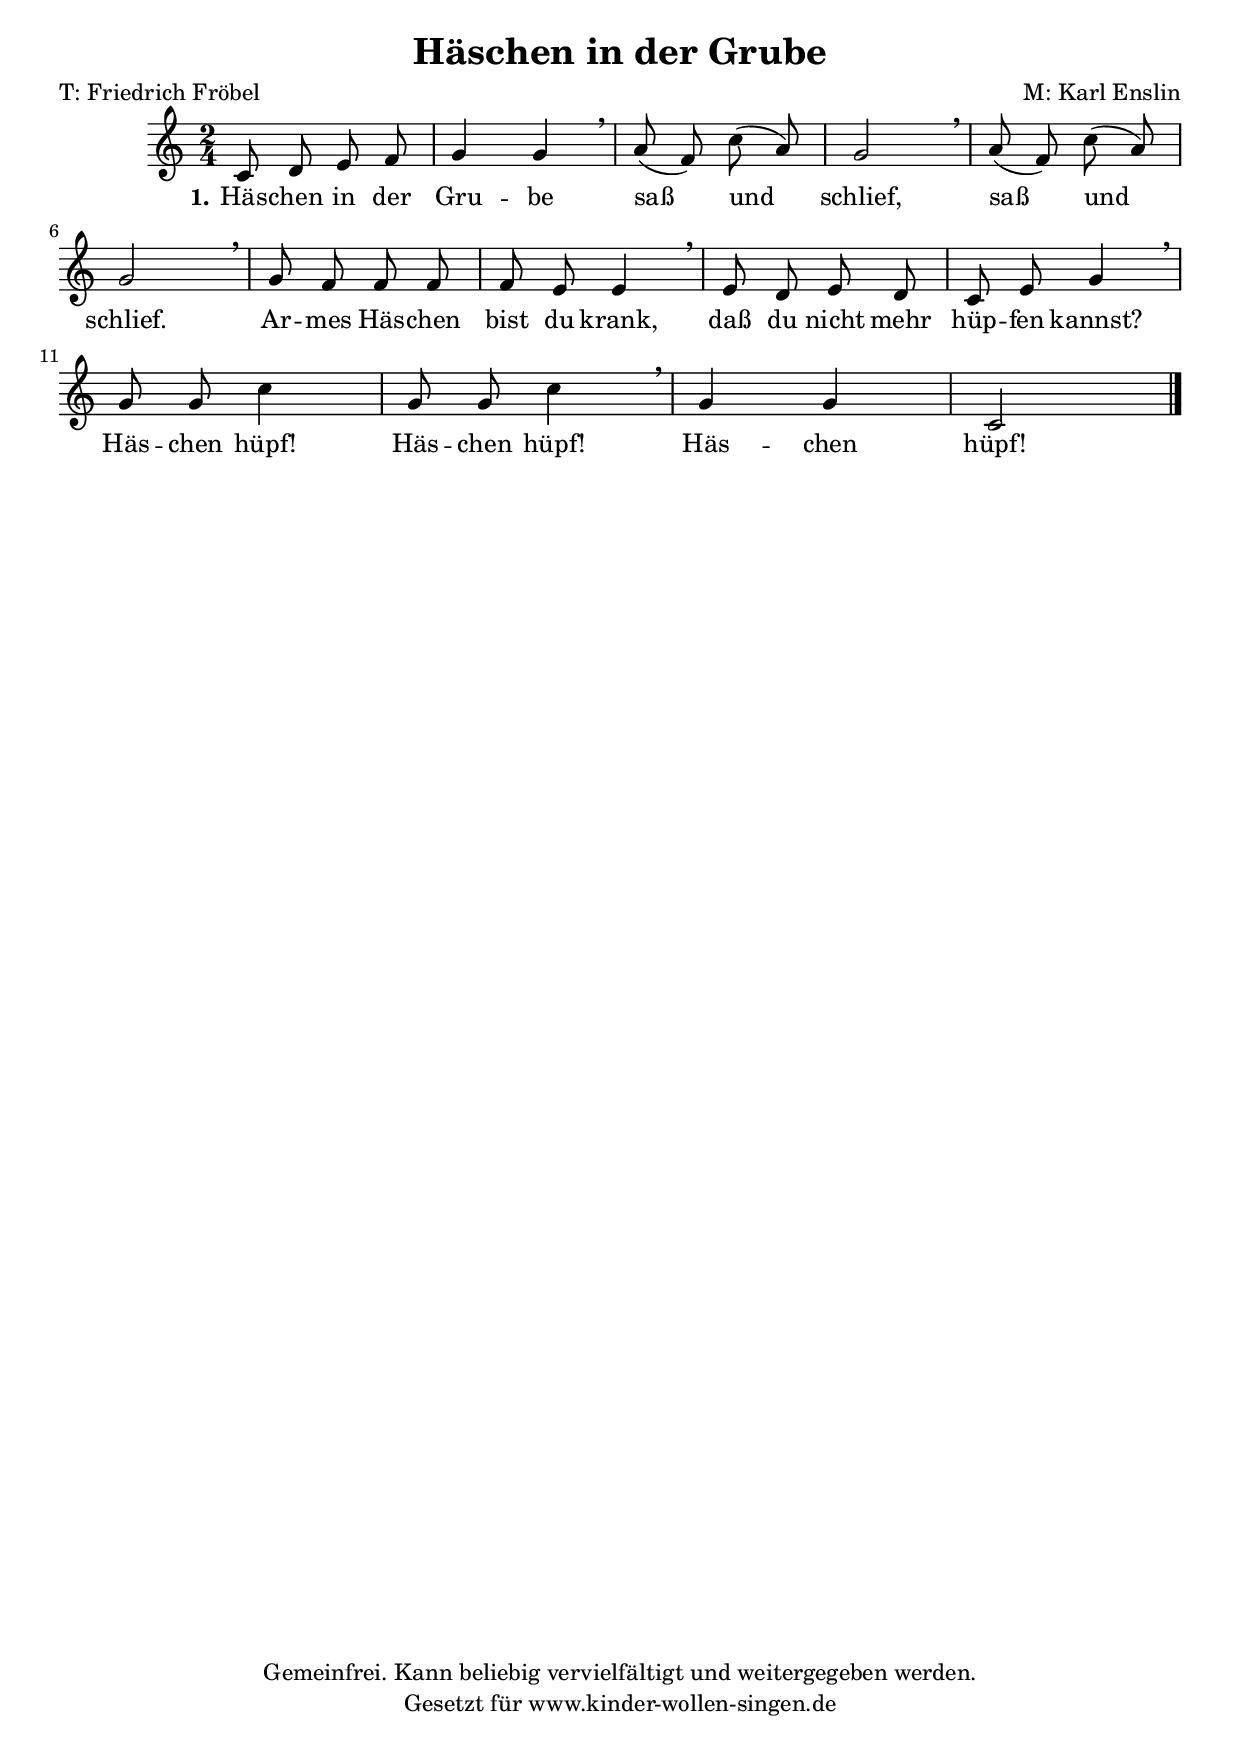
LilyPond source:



\header {
  	title = "Häschen in der Grube"
  	composer = "M: Karl Enslin"
    	poet = "T: Friedrich Fröbel"
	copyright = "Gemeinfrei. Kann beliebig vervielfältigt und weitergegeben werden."
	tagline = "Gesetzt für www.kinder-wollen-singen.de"
}

\version "2.12.3"

common = {
  \time 2/4
  \key c \major
%  \partial 4

}


Singstimme = \relative c' {
c8 d8 e8 f8 |
g4 g4 \breathe |
a8( f8) c'8( a8) |
g2 \breathe |
a8( f8) c'8( a8) |
g2 \breathe |
g8 f8 f8 f8 |
f8 e8 e4| \breathe
e8 d8 e8 d8 |
c8 e8 g4 \breathe |
g8 g8 c4 |
g8 g8 c4 \breathe |
g4 g4 |
c,2 
\bar "|."
}

Stropheeins = \lyrics {
  \set stanza = #"1." Häs -- chen in der Gru -- be
  saß und schlief,
  saß und schlief.
  Ar -- mes Häs -- chen bist du krank,
  daß du nicht mehr hüp -- fen kannst?
  Häs -- chen hüpf! Häs -- chen hüpf! 
  Häs -- chen hüpf!
}



\score {

{
<<
\new Voice = "mel" { \common \autoBeamOff \Singstimme }
\new Lyrics \lyricsto mel \Stropheeins
>>
}

\layout {
\context { \RemoveEmptyStaffContext }
}

}
